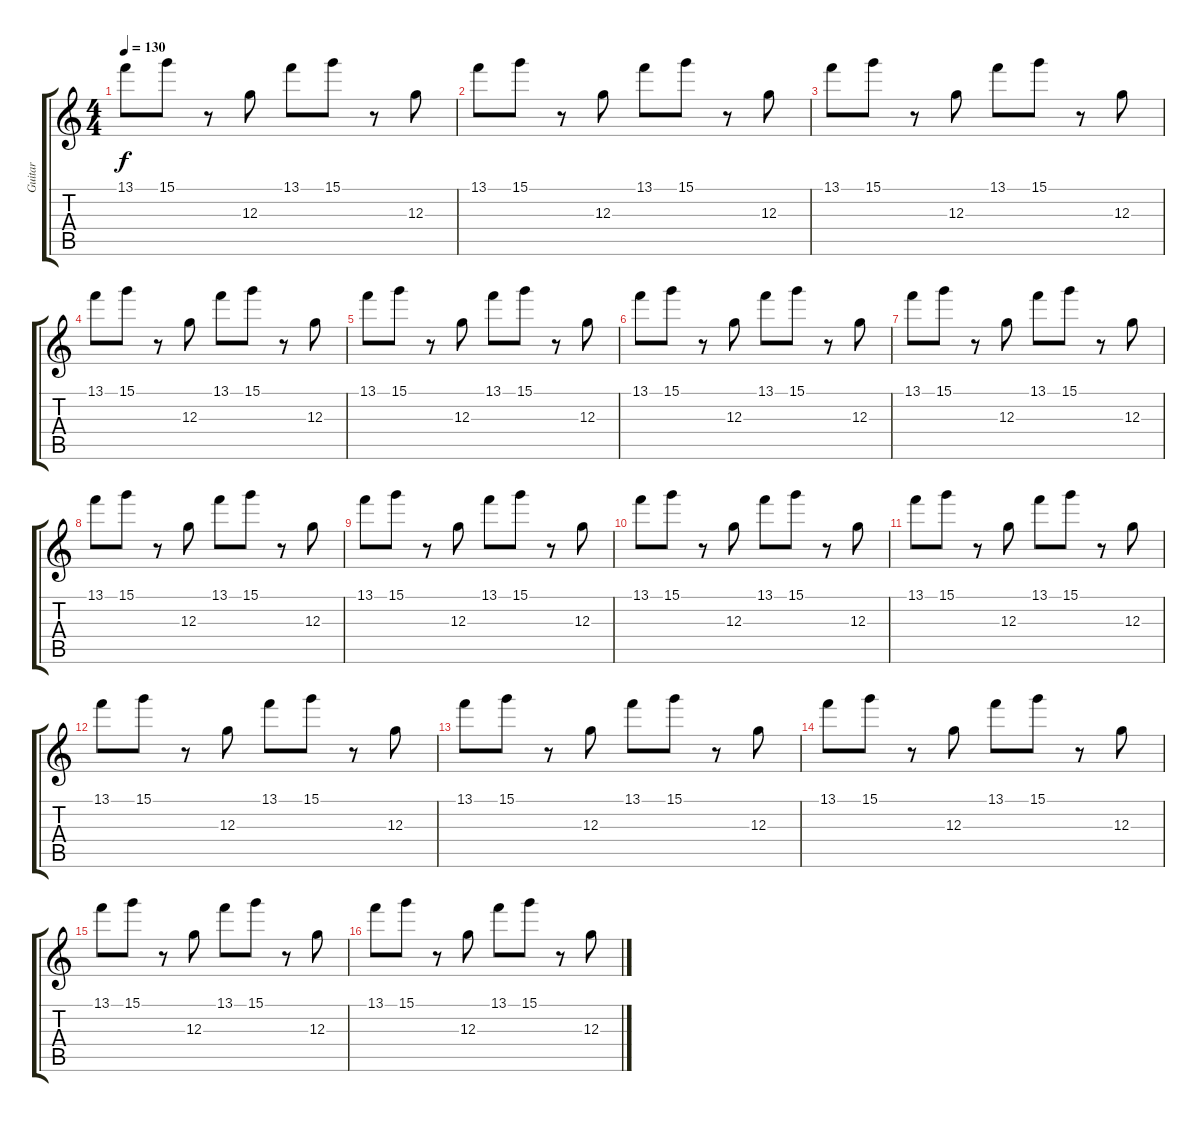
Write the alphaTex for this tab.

\track ("Guitar" "Guitar") {instrument overdrivenguitar}
\staff {score tabs}
\tuning (E4 B3 G3 D3 A2 E2) {hide}
\ts (4 4)
\tempo 130
\clef g2
\ks c
13.1.8{dy f} 15.1.8 r.8 12.3.8 13.1.8 15.1.8 r.8 12.3.8 |
13.1.8 15.1.8 r.8 12.3.8 13.1.8 15.1.8 r.8 12.3.8 |
13.1.8 15.1.8 r.8 12.3.8 13.1.8 15.1.8 r.8 12.3.8 |
13.1.8 15.1.8 r.8 12.3.8 13.1.8 15.1.8 r.8 12.3.8 |
13.1.8 15.1.8 r.8 12.3.8 13.1.8 15.1.8 r.8 12.3.8 |
13.1.8 15.1.8 r.8 12.3.8 13.1.8 15.1.8 r.8 12.3.8 |
13.1.8 15.1.8 r.8 12.3.8 13.1.8 15.1.8 r.8 12.3.8 |
13.1.8 15.1.8 r.8 12.3.8 13.1.8 15.1.8 r.8 12.3.8 |
13.1.8 15.1.8 r.8 12.3.8 13.1.8 15.1.8 r.8 12.3.8 |
13.1.8 15.1.8 r.8 12.3.8 13.1.8 15.1.8 r.8 12.3.8 |
13.1.8 15.1.8 r.8 12.3.8 13.1.8 15.1.8 r.8 12.3.8 |
13.1.8 15.1.8 r.8 12.3.8 13.1.8 15.1.8 r.8 12.3.8 |
13.1.8 15.1.8 r.8 12.3.8 13.1.8 15.1.8 r.8 12.3.8 |
13.1.8 15.1.8 r.8 12.3.8 13.1.8 15.1.8 r.8 12.3.8 |
13.1.8 15.1.8 r.8 12.3.8 13.1.8 15.1.8 r.8 12.3.8 |
13.1.8 15.1.8 r.8 12.3.8 13.1.8 15.1.8 r.8 12.3.8
